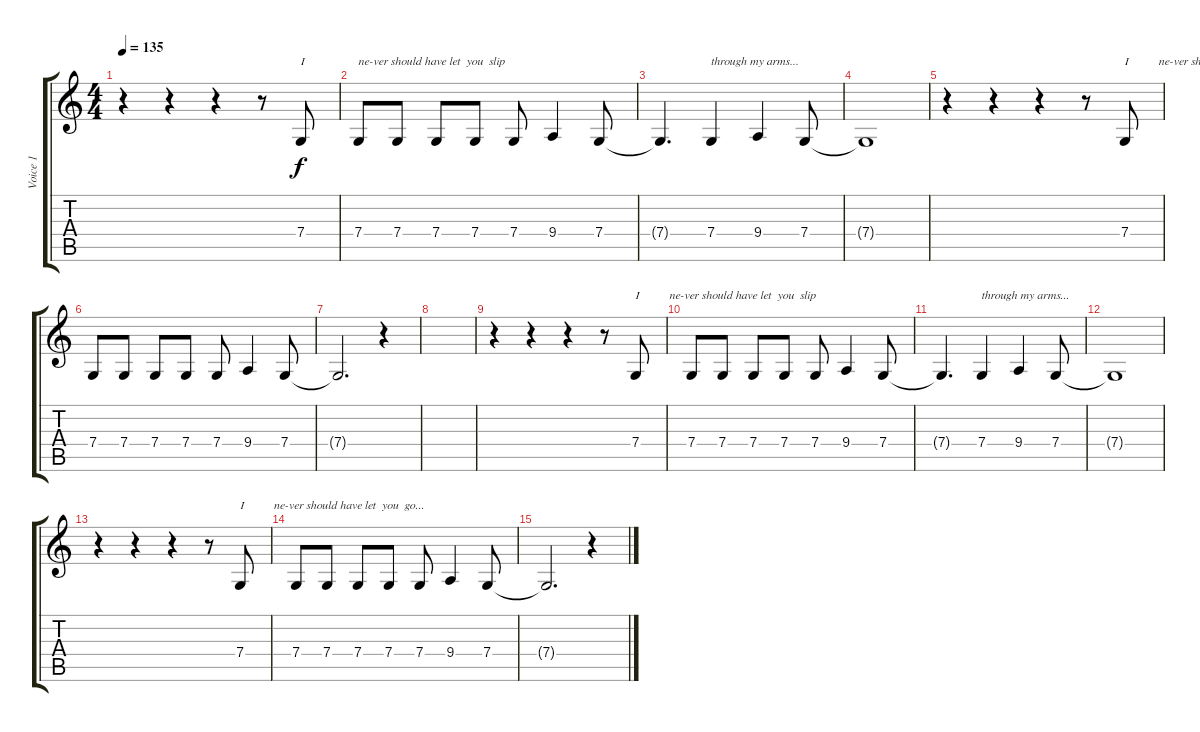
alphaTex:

\track ("Voice 1" "Voice 1") {instrument oboe}
\staff {score tabs}
\tuning (D4 A3 F3 C3 G2 C2) {hide}
\ts (4 4)
\tempo 135
\clef g2
\ks c
r.4{dy f} r.4 r.4 r.8 7.4.8{txt "I"} |
7.4.8{txt "ne-ver should have let  you  slip"} 7.4.8 7.4.8 7.4.8 7.4.8 9.4.4 7.4.8 |
7.4{t}.4{d} 7.4.4{txt "through my arms..."} 9.4.4 7.4.8 |
7.4{t}.1 |
r.4 r.4 r.4 r.8 7.4.8{txt "I          ne-ver should have let  you  go..."} |
7.4.8 7.4.8 7.4.8 7.4.8 7.4.8 9.4.4 7.4.8 |
7.4{t}.2{d} r.4 |
|
r.4 r.4 r.4 r.8 7.4.8{txt "I          ne-ver should have let  you  slip"} |
7.4.8 7.4.8 7.4.8 7.4.8 7.4.8 9.4.4 7.4.8 |
7.4{t}.4{d} 7.4.4{txt "through my arms..."} 9.4.4 7.4.8 |
7.4{t}.1 |
r.4 r.4 r.4 r.8 7.4.8{txt "I          ne-ver should have let  you  go..."} |
7.4.8 7.4.8 7.4.8 7.4.8 7.4.8 9.4.4 7.4.8 |
7.4{t}.2{d} r.4
